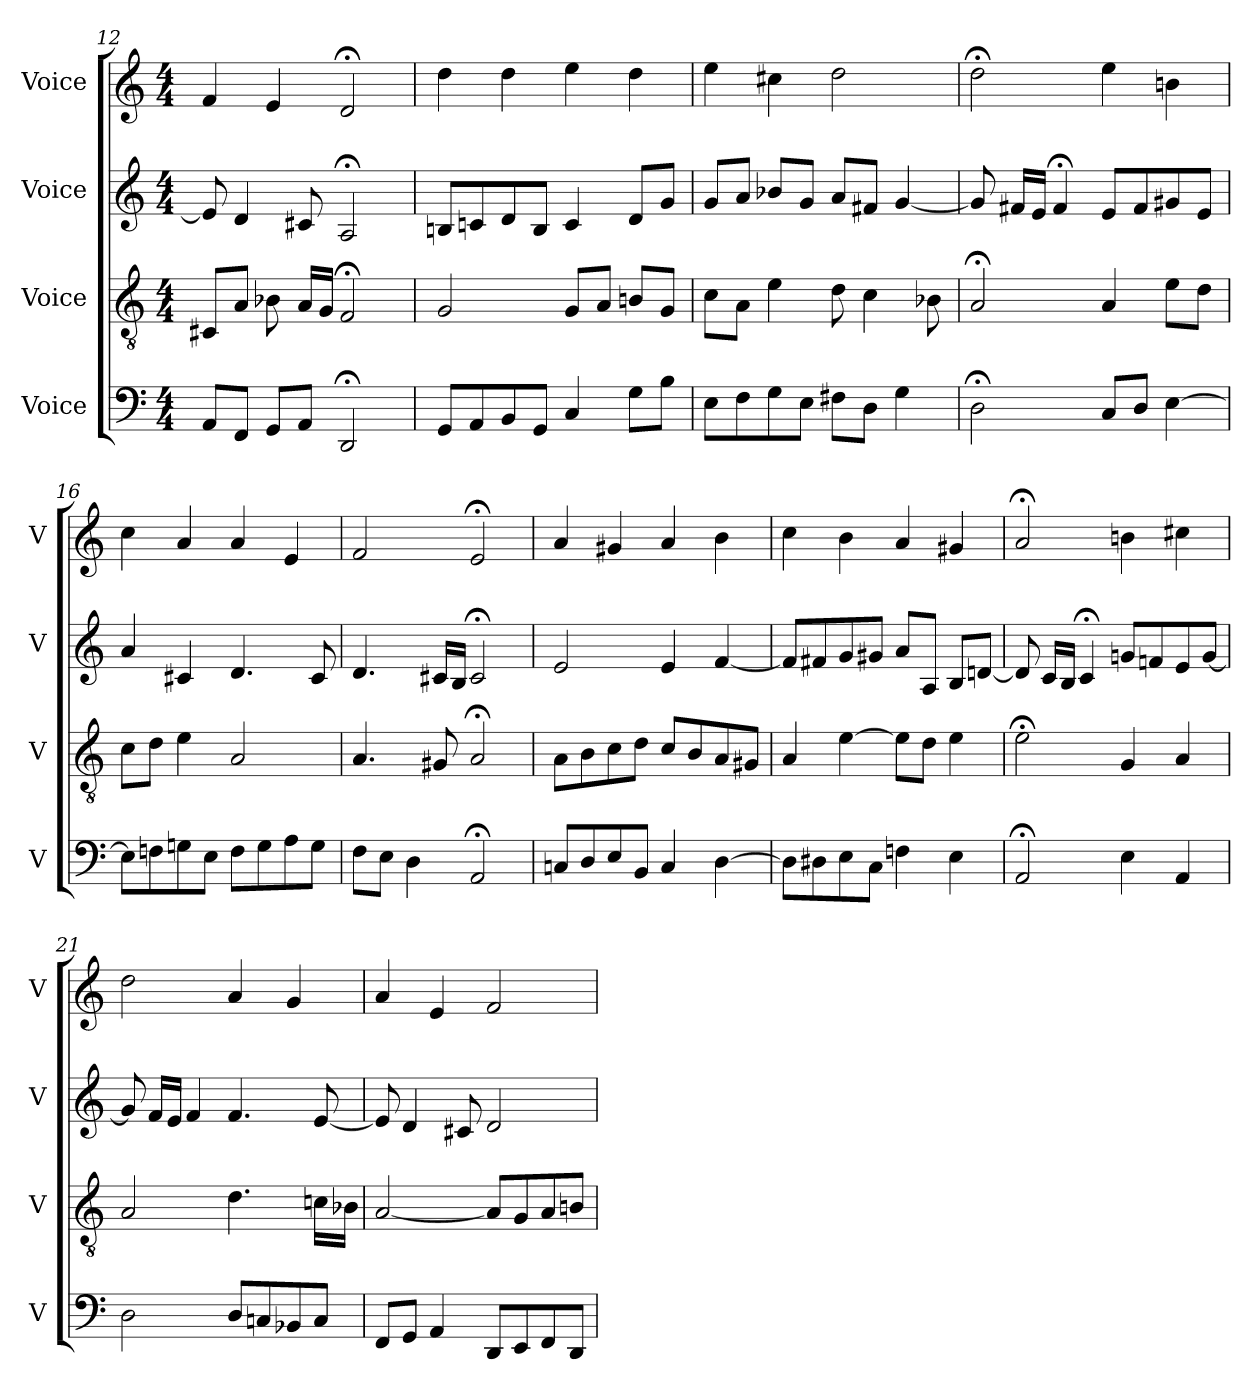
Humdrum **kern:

**kern	**kern	**kern	**kern
*part4	*part3	*part2	*part1
*staff4	*staff3	*staff2	*staff1
*I"Voice	*I"Voice	*I"Voice	*I"Voice
*I'V	*I'V	*I'V	*I'V
*clefF4	*clefGv2	*clefG2	*clefG2
*k[]	*k[]	*k[]	*k[]
*M4/4	*M4/4	*M4/4	*M4/4
=12	=12	=12	=12
8AA/L	8C#X/L	8e/]	4f/
8FF/J	8A/J	4d/	.
8GG/L	8B-X\	.	4e/
8AA/J	16A/LL	8c#X/	.
.	16G/JJ	.	.
2DD;/	2F;/	2A;/	2d;/
=13	=13	=13	=13
8GG/L	2G/	8Bn/L	4dd\
8AA/	.	8cn/	.
8BB/	.	8d/	4dd\
8GG/J	.	8B/J	.
4C/	8G/L	4c/	4ee\
.	8A/J	.	.
8G\L	8Bn/L	8d/L	4dd\
8B\J	8G/J	8g/J	.
=14	=14	=14	=14
8E\L	8c\L	8g/L	4ee\
8F\	8A\J	8a/J	.
8G\	4e\	8b-X/L	4cc#X\
8E\J	.	8g/J	.
8F#X\L	8d\	8a/L	2dd\
8D\J	4c\	8f#X/J	.
4G\	.	[4g/	.
.	8B-X\	.	.
!!LO:LB:g=z
=15	=15	=15	=15
2D;\	2A;/	8g/]	2dd;\
.	.	16f#X/LL	.
.	.	16e/JJ	.
.	.	4f#;/	.
8C/L	4A/	8e/L	4ee\
8D/J	.	8f#/	.
[4E\	8e\L	8g#X/	4bn\
.	8d\J	8e/J	.
=16	=16	=16	=16
8E\L]	8c\L	4a/	4cc\
8Fn\	8d\J	.	.
8Gn\	4e\	4c#X/	4a/
8E\J	.	.	.
8F\L	2A/	4.d/	4a/
8G\	.	.	.
8A\	.	.	4e/
8G\J	.	8c#/	.
=17	=17	=17	=17
8F\L	4.A/	4.d/	2f/
8E\J	.	.	.
4D\	.	.	.
.	8G#X/	16c#X/LL	.
.	.	16B/JJ	.
2AA;/	2A;/	2c#;/	2e;/
=18	=18	=18	=18
8Cn/L	8A\L	2e/	4a/
8D/	8B\	.	.
8E/	8c\	.	4g#X/
8BB/J	8d\J	.	.
4C/	8c/L	4e/	4a/
.	8B/	.	.
[4D\	8A/	[4f/	4b\
.	8G#X/J	.	.
!!LO:LB:g=z
=19	=19	=19	=19
8D\L]	4A/	8f/L]	4cc\
8D#X\	.	8f#X/	.
8E\	[4e\	8g/	4b\
8C\J	.	8g#X/J	.
4Fn\	8e\L]	8a/L	4a/
.	8d\J	8A/J	.
4E\	4e\	8B/L	4g#X/
.	.	[8dn/J	.
=20	=20	=20	=20
2AA;/	2e;\	8d/]	2a;/
.	.	16c/LL	.
.	.	16B/JJ	.
.	.	4c;/	.
4E\	4G/	8gn/L	4bn\
.	.	8fn/	.
4AA/	4A/	8e/	4cc#X\
.	.	[8g/J	.
=21	=21	=21	=21
2D\	2A/	8g/]	2dd\
.	.	16f/LL	.
.	.	16e/JJ	.
.	.	4f/	.
8D/L	4.d\	4.f/	4a/
8Cn/	.	.	.
8BB-X/	.	.	4g/
8C/J	16cn\LL	[8e/	.
.	16B-X\JJ	.	.
=22	=22	=22	=22
8FF/L	[2A/	8e/]	4a/
8GG/J	.	4d/	.
4AA/	.	.	4e/
.	.	8c#X/	.
8DD/L	8A/L]	2d/	2f/
8EE/	8G/	.	.
8FF/	8A/	.	.
8DD/J	8Bn/J	.	.
=	=	=	=
*-	*-	*-	*-
